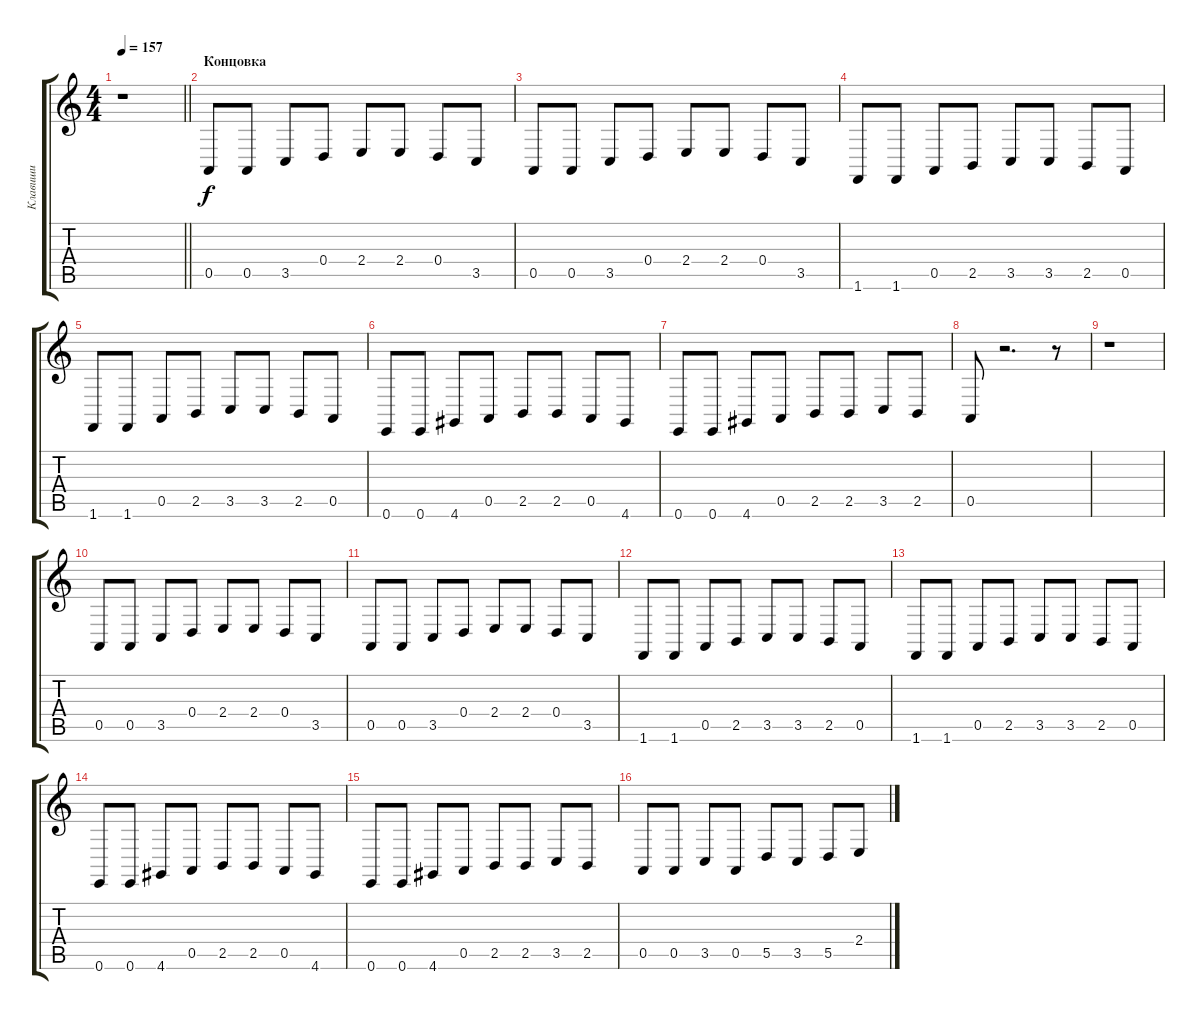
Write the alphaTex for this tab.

\track ("Клавиши" "Клавиши") {instrument shamisen}
\staff {score tabs}
\tuning (E4 B3 G3 D3 A2 E2) {hide}
\ts (4 4)
\tempo 157
\clef g2
\barLineRight lightlight
\ks c
r.1{dy f} |
\section ("" "Концовка")
0.5.8 0.5.8 3.5.8 0.4.8 2.4.8 2.4.8 0.4.8 3.5.8 |
0.5.8 0.5.8 3.5.8 0.4.8 2.4.8 2.4.8 0.4.8 3.5.8 |
1.6.8 1.6.8 0.5.8 2.5.8 3.5.8 3.5.8 2.5.8 0.5.8 |
1.6.8 1.6.8 0.5.8 2.5.8 3.5.8 3.5.8 2.5.8 0.5.8 |
0.6.8 0.6.8 4.6.8 0.5.8 2.5.8 2.5.8 0.5.8 4.6.8 |
0.6.8 0.6.8 4.6.8 0.5.8 2.5.8 2.5.8 3.5.8 2.5.8 |
0.5.8 r.2{d} r.8 |
r.1 |
0.5.8 0.5.8 3.5.8 0.4.8 2.4.8 2.4.8 0.4.8 3.5.8 |
0.5.8 0.5.8 3.5.8 0.4.8 2.4.8 2.4.8 0.4.8 3.5.8 |
1.6.8 1.6.8 0.5.8 2.5.8 3.5.8 3.5.8 2.5.8 0.5.8 |
1.6.8 1.6.8 0.5.8 2.5.8 3.5.8 3.5.8 2.5.8 0.5.8 |
0.6.8 0.6.8 4.6.8 0.5.8 2.5.8 2.5.8 0.5.8 4.6.8 |
0.6.8 0.6.8 4.6.8 0.5.8 2.5.8 2.5.8 3.5.8 2.5.8 |
0.5.8 0.5.8 3.5.8 0.5.8 5.5.8 3.5.8 5.5.8 2.4.8
